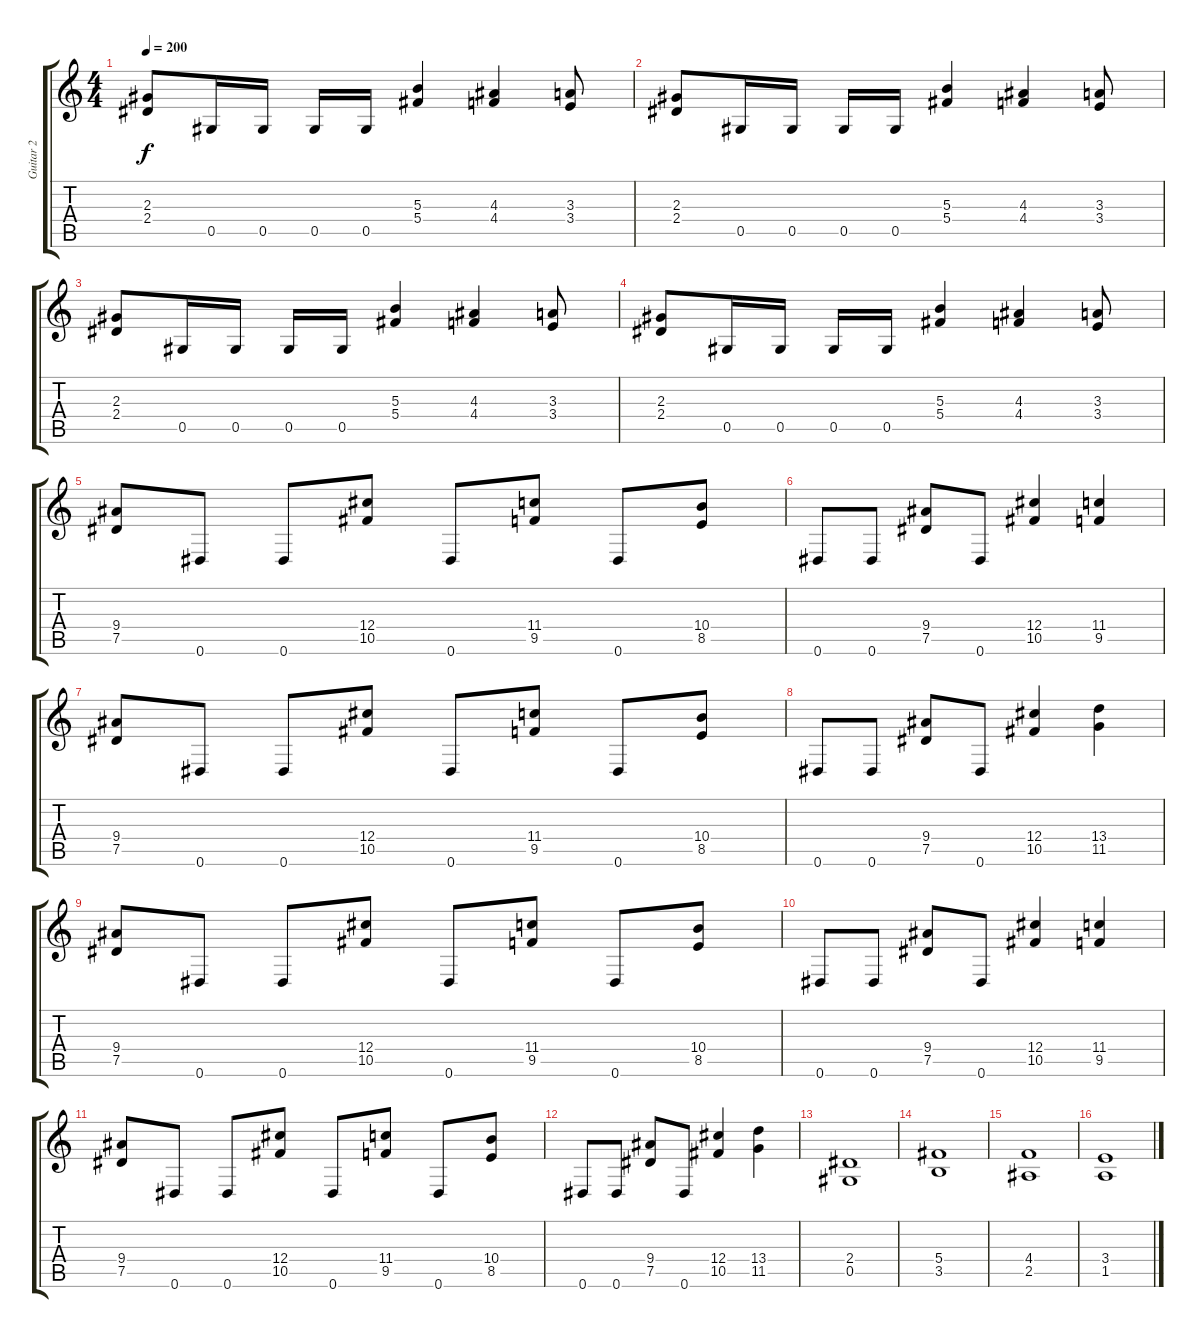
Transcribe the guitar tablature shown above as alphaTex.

\track ("Guitar 2" "Guitar 2") {instrument distortionguitar}
\staff {score tabs}
\tuning (Eb4 Bb3 Gb3 Db3 Ab2 Eb2) {hide}
\ts (4 4)
\tempo 200
\clef g2
\ks c
(2.3 2.4).8{dy f} 0.5.16 0.5.16 0.5.16 0.5.16 (5.3 5.4).4 (4.3 4.4).4 (3.3 3.4).8 |
(2.3 2.4).8 0.5.16 0.5.16 0.5.16 0.5.16 (5.3 5.4).4 (4.3 4.4).4 (3.3 3.4).8 |
(2.3 2.4).8 0.5.16 0.5.16 0.5.16 0.5.16 (5.3 5.4).4 (4.3 4.4).4 (3.3 3.4).8 |
(2.3 2.4).8 0.5.16 0.5.16 0.5.16 0.5.16 (5.3 5.4).4 (4.3 4.4).4 (3.3 3.4).8 |
(9.4 7.5).8 0.6.8 0.6.8 (12.4 10.5).8 0.6.8 (11.4 9.5).8 0.6.8 (10.4 8.5).8 |
0.6.8 0.6.8 (9.4 7.5).8 0.6.8 (12.4 10.5).4 (11.4 9.5).4 |
(9.4 7.5).8 0.6.8 0.6.8 (12.4 10.5).8 0.6.8 (11.4 9.5).8 0.6.8 (10.4 8.5).8 |
0.6.8 0.6.8 (9.4 7.5).8 0.6.8 (12.4 10.5).4 (13.4 11.5).4 |
(9.4 7.5).8 0.6.8 0.6.8 (12.4 10.5).8 0.6.8 (11.4 9.5).8 0.6.8 (10.4 8.5).8 |
0.6.8 0.6.8 (9.4 7.5).8 0.6.8 (12.4 10.5).4 (11.4 9.5).4 |
(9.4 7.5).8 0.6.8 0.6.8 (12.4 10.5).8 0.6.8 (11.4 9.5).8 0.6.8 (10.4 8.5).8 |
0.6.8 0.6.8 (9.4 7.5).8 0.6.8 (12.4 10.5).4 (13.4 11.5).4 |
(2.4 0.5).1 |
(5.4 3.5).1 |
(4.4 2.5).1 |
(3.4 1.5).1
